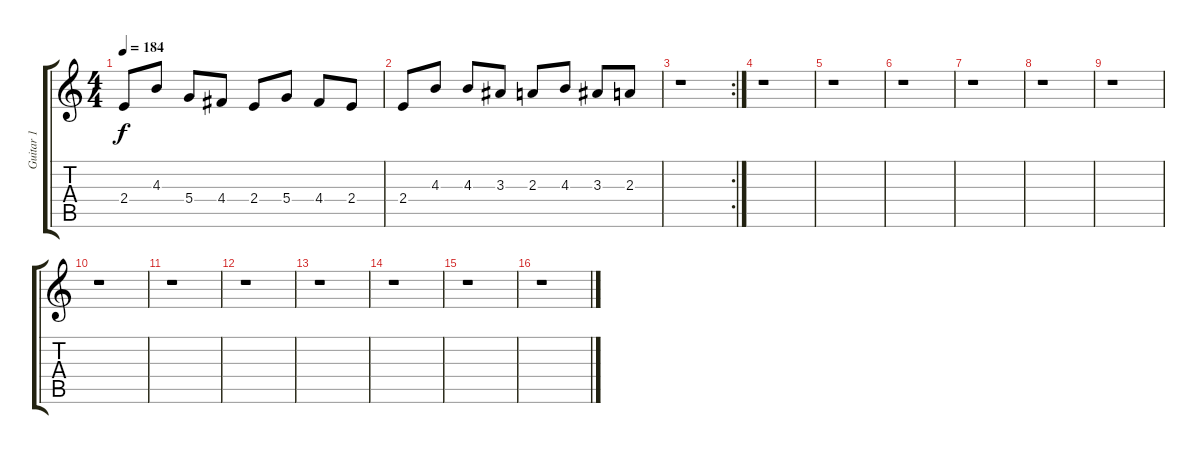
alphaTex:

\track ("Guitar 1" "Guitar 1") {instrument overdrivenguitar}
\staff {score tabs}
\tuning (E4 B3 G3 D3 A2 E2) {hide}
\ts (4 4)
\tempo 184
\clef g2
\ks c
2.4.8{dy f} 4.3.8 5.4.8 4.4.8 2.4.8 5.4.8 4.4.8 2.4.8 |
2.4.8 4.3.8 4.3.8 3.3.8 2.3.8 4.3.8 3.3.8 2.3.8 |
\rc 2
r.1 |
r.1 |
r.1 |
r.1 |
r.1 |
r.1 |
r.1 |
r.1 |
r.1 |
r.1 |
r.1 |
r.1 |
r.1 |
r.1
